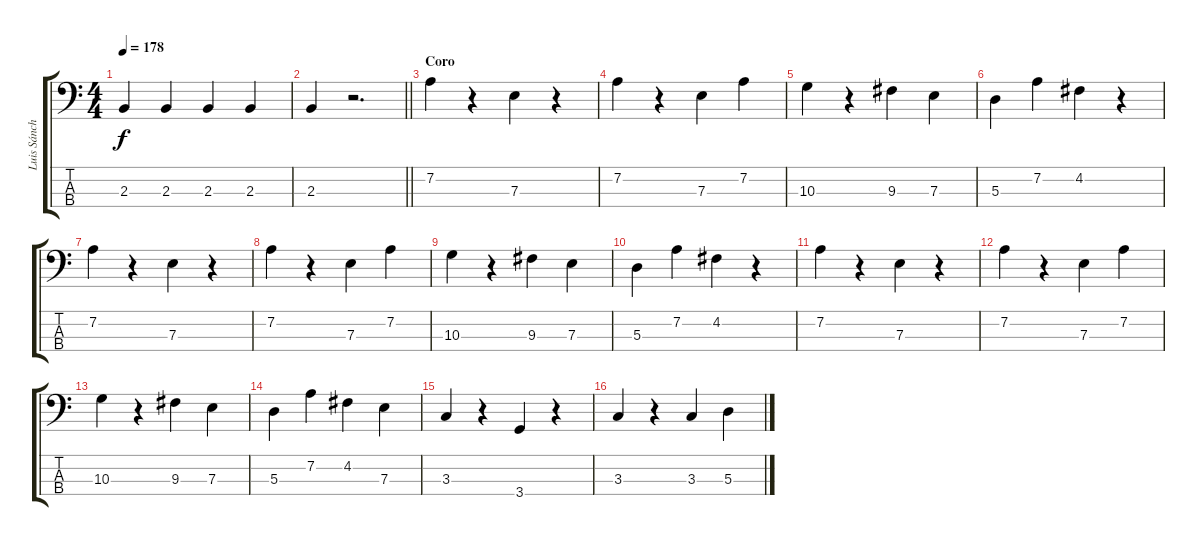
\track ("Luis Sánchez" "Luis Sánch") {instrument electricbassfinger}
\staff {score tabs}
\tuning (G2 D2 A1 E1) {hide}
\ts (4 4)
\tempo 178
\clef f4
\ks c
2.3.4{dy f} 2.3.4 2.3.4 2.3.4 |
\barLineRight lightlight
2.3.4 r.2{d} |
\section ("" "Coro")
7.2.4 r.4 7.3.4 r.4 |
7.2.4 r.4 7.3.4 7.2.4 |
10.3.4 r.4 9.3.4 7.3.4 |
5.3.4 7.2.4 4.2.4 r.4 |
7.2.4 r.4 7.3.4 r.4 |
7.2.4 r.4 7.3.4 7.2.4 |
10.3.4 r.4 9.3.4 7.3.4 |
5.3.4 7.2.4 4.2.4 r.4 |
7.2.4 r.4 7.3.4 r.4 |
7.2.4 r.4 7.3.4 7.2.4 |
10.3.4 r.4 9.3.4 7.3.4 |
5.3.4 7.2.4 4.2.4 7.3.4 |
3.3.4 r.4 3.4.4 r.4 |
3.3.4 r.4 3.3.4 5.3.4
